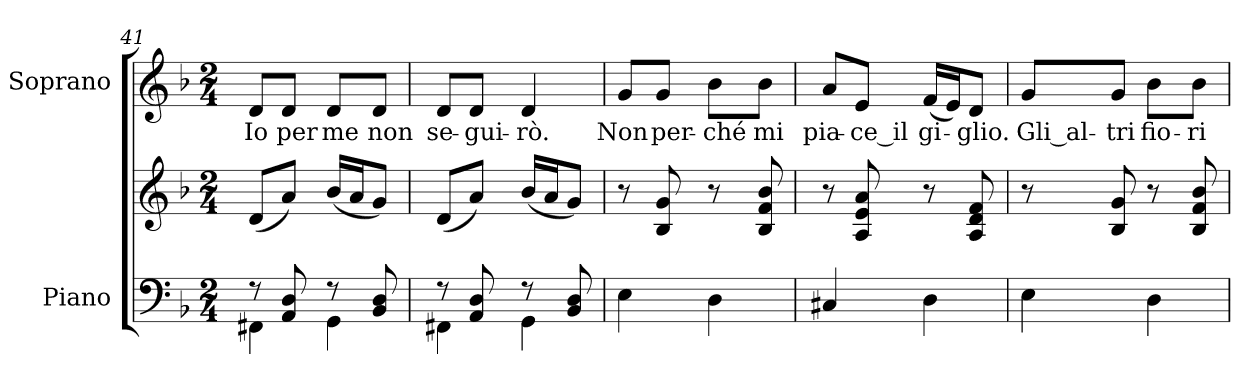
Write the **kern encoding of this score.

**kern	**kern	**kern	**text
*part2	*part2	*part1	*part1
*staff3	*staff2	*staff1	*staff1
*I"Piano	*	*I"Soprano	*
*I'Pno.	*	*I'Soprano	*
!!LO:LB:g=z
*clefF4	*clefG2	*clefG2	*
*k[b-]	*k[b-]	*k[b-]	*
*F:	*F:	*F:	*
*M2/4	*M2/4	*M2/4	*
=41	=41	=41	=41
*^	*	*	*
!	!	!	!	!LO:LY:b:color=#000000
8r	4FF#Xi\	(8di/L	8di/L	Io
!	!	!	!	!LO:LY:b:color=#000000
8AAi/ 8Di	.	8ai/J)	8di/J	per
!	!	!	!	!LO:LY:b:color=#000000
8r	4GGi\	(16b-i/LL	8di/L	me
.	.	16ai/J	.	.
!	!	!	!	!LO:LY:b:color=#000000
8BB-i/ 8Di	.	8gi/J)	8di/J	non
=42	=42	=42	=42	=42
!	!	!	!	!LO:LY:b:color=#000000
8r	4FF#Xi\	(8di/L	8di/L	se-
!	!	!	!	!LO:LY:b:color=#000000
8AAi/ 8Di	.	8ai/J)	8di/J	-gui-
!	!	!	!	!LO:LY:b:color=#000000
8r	4GGi\	(16b-i/LL	4di/	-rò.
.	.	16ai/J	.	.
8BB-i/ 8Di	.	8gi/J)	.	.
*v	*v	*	*	*
=43	=43	=43	=43
!	!	!	!LO:LY:b:color=#000000
4Ei\	8r	8gi/L	Non
!	!	!	!LO:LY:b:color=#000000
.	8B-i/ 8gi	8gi/J	per-
!	!	!	!LO:LY:b:color=#000000
4Di\	8r	8b-i\L	-ché
!	!	!	!LO:LY:b:color=#000000
.	8B-i/ 8fi 8b-i	8b-i\J	mi
=44	=44	=44	=44
!	!	!	!LO:LY:b:color=#000000
4C#Xi/	8r	8ai/L	pia-
!	!	!	!LO:LY:b:color=#000000
.	8Ai/ 8ei 8ai	8ei/J	-ce_il
!	!	!	!LO:LY:b:color=#000000
4Di\	8r	(16fi/LL	gi-
.	.	16ei/J)	.
!	!	!	!LO:LY:b:color=#000000
.	8Ai/ 8di 8fi	8di/J	-glio.
=45	=45	=45	=45
!	!	!	!LO:LY:b:color=#000000
4Ei\	8r	8gi/L	Gli_al-
!	!	!	!LO:LY:b:color=#000000
.	8B-i/ 8gi	8gi/J	-tri
!	!	!	!LO:LY:b:color=#000000
4Di\	8r	8b-i\L	fio-
!	!	!	!LO:LY:b:color=#000000
.	8B-i/ 8fi 8b-i	8b-i\J	-ri
=	=	=	=
*-	*-	*-	*-
